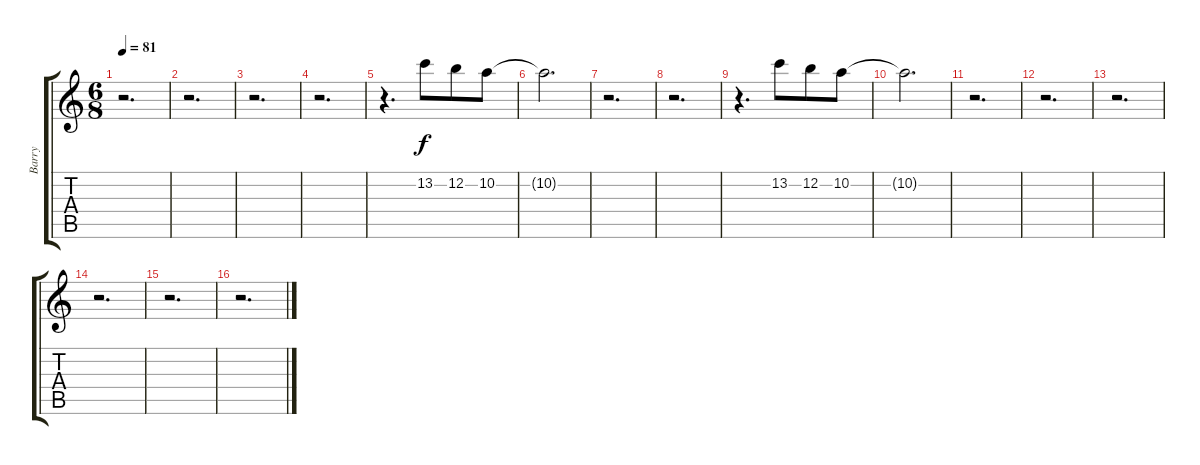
\track ("Barry" "Barry") {instrument electricguitarjazz}
\staff {score tabs}
\tuning (E4 B3 G3 D3 A2 D2) {hide}
\ts (6 8)
\tempo 81
\clef g2
\ks c
r.2{d dy f} |
r.2{d} |
r.2{d} |
r.2{d} |
r.4{d} 13.2.8 12.2.8 10.2.8 |
10.2{t}.2{d} |
r.2{d} |
r.2{d} |
r.4{d} 13.2.8 12.2.8 10.2.8 |
10.2{t}.2{d} |
r.2{d} |
r.2{d} |
r.2{d} |
r.2{d} |
r.2{d} |
r.2{d}
